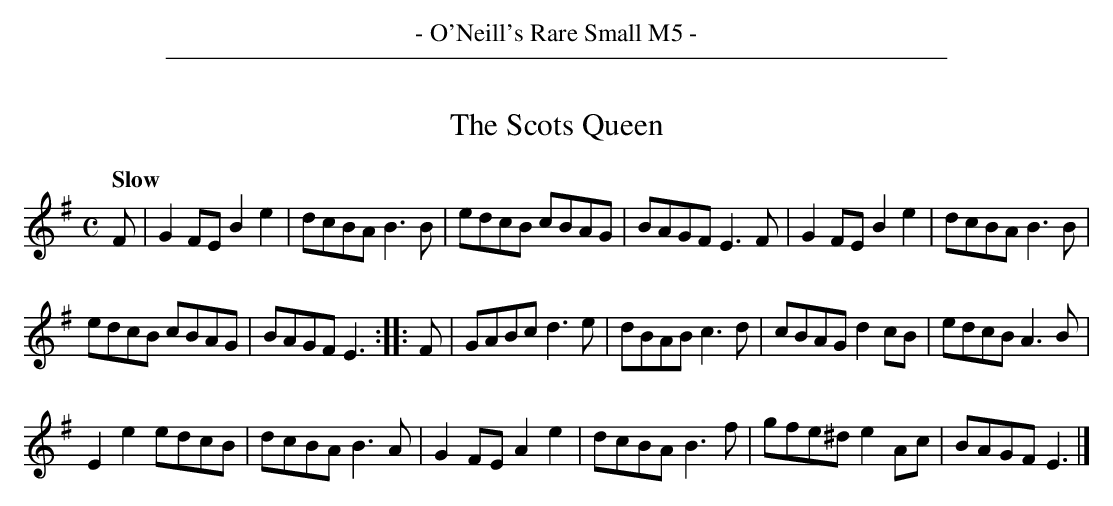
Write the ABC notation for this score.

X:1
T: The Scots Queen
Q: "Slow"
M: C
L: 1/8
K: Em
F |\
G2FE B2e2 | dcBA B3B | edcB cBAG | BAGF E3F | G2FE B2e2 | dcBA B3B |
edcB cBAG | BAGF E3 :: F | GABc d3e | dBAB c3d | cBAG d2cB | edcB A3B |
E2e2 edcB | dcBA B3A | G2FE A2e2 | dcBA B3f | gfe^d e2Ac | BAGF E3 |]
